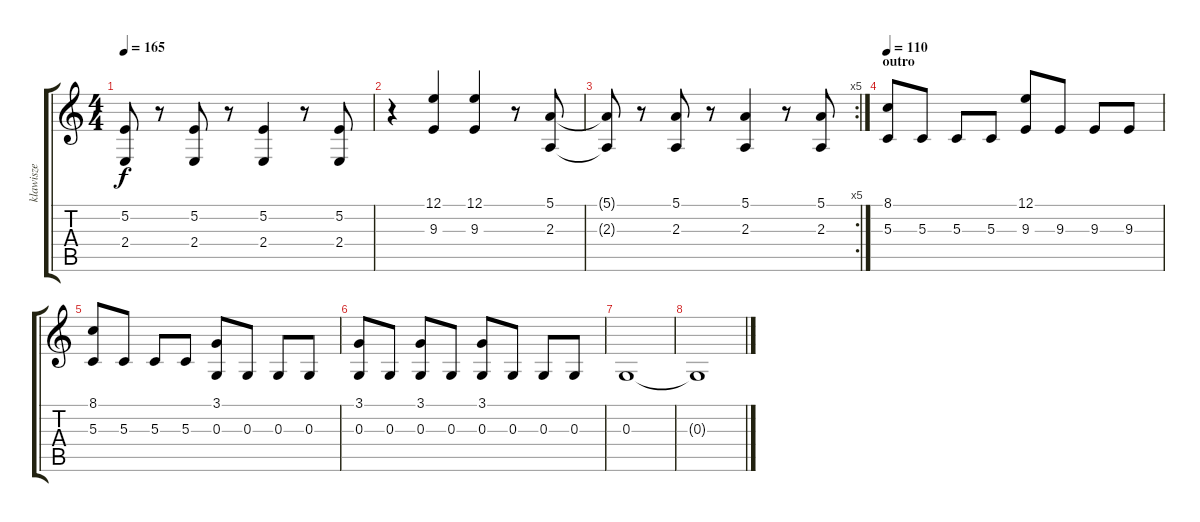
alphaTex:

\track ("klawisze" "klawisze") {instrument drawbarorgan}
\staff {score tabs}
\tuning (E4 B3 G3 D3 A2 E2) {hide}
\ts (4 4)
\tempo 165
\clef g2
\ks c
(5.2{t} 2.4{t}).8{dy f} r.8 (5.2 2.4).8 r.8 (5.2 2.4).4 r.8 (5.2 2.4).8 |
r.4 (12.1 9.3).4 (12.1 9.3).4 r.8 (5.1 2.3).8 |
\rc 5
(5.1{t} 2.3{t}).8 r.8 (5.1 2.3).8 r.8 (5.1 2.3).4 r.8 (5.1 2.3).8 |
\section ("" "outro")
\tempo 110
(8.1 5.3).8 5.3.8 5.3.8 5.3.8 (12.1 9.3).8 9.3.8 9.3.8 9.3.8 |
(8.1 5.3).8 5.3.8 5.3.8 5.3.8 (3.1 0.3).8 0.3.8 0.3.8 0.3.8 |
(3.1 0.3).8 0.3.8 (3.1 0.3).8 0.3.8 (3.1 0.3).8 0.3.8 0.3.8 0.3.8 |
0.3.1 |
0.3{t}.1
